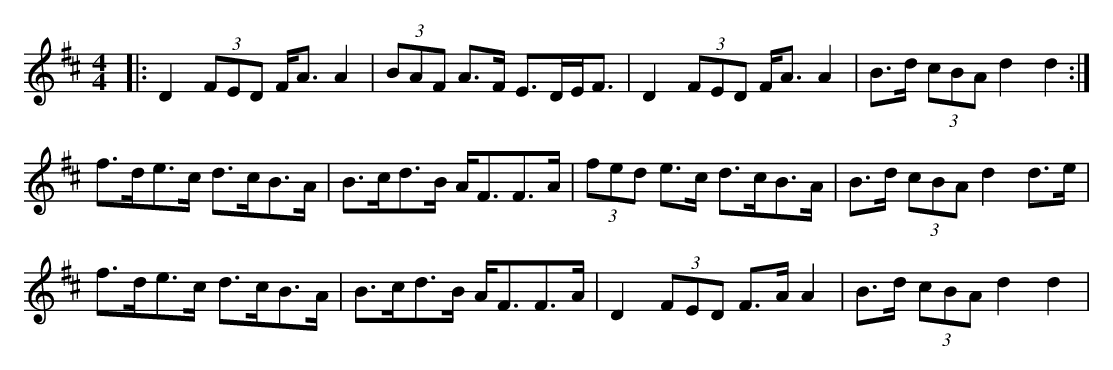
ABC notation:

X:1
M:4/4
K:D
|:D2 (3FED F<A A2|(3BAF A>F E>DE<F|D2 (3FED F<A A2|B>d (3cBA d2d2:|
f>de>c d>cB>A|B>cd>B A<FF>A|(3fed e>c d>cB>A|B>d (3cBA d2d>e|
f>de>c d>cB>A|B>cd>B A<FF>A|D2 (3FED F>A A2|B>d (3cBA d2d2|
